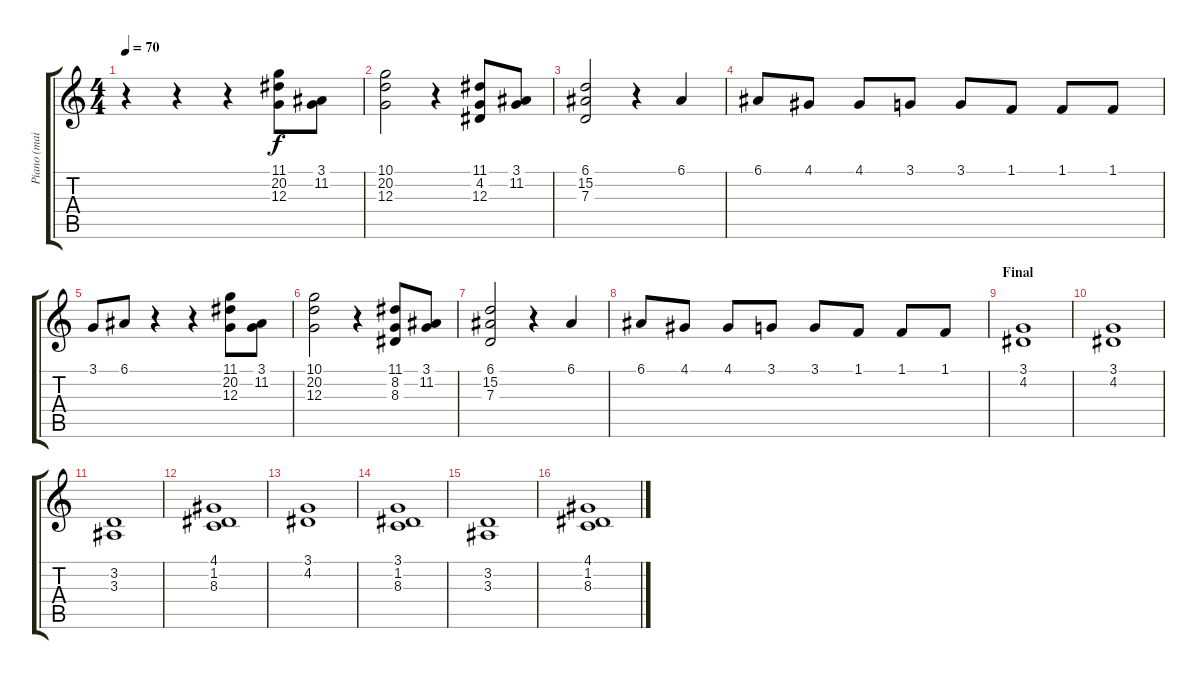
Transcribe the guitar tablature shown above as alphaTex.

\track ("Piano (main droite)" "Piano (mai") {instrument acousticgrandpiano}
\staff {score tabs}
\tuning (E4 B3 G3 D3 A2 E2) {hide}
\ts (4 4)
\tempo 70
\clef g2
\ks c
r.4{dy f} r.4 r.4 (11.1 20.2 12.3).8 (3.1 11.2).8 |
(10.1 20.2 12.3).2 r.4 (11.1 4.2 12.3).8 (3.1 11.2).8 |
(6.1 15.2 7.3).2 r.4 6.1.4 |
6.1.8 4.1.8 4.1.8 3.1.8 3.1.8 1.1.8 1.1.8 1.1.8 |
3.1.8 6.1.8 r.4 r.4 (11.1 20.2 12.3).8 (3.1 11.2).8 |
(10.1 20.2 12.3).2 r.4 (11.1 8.2 8.3).8 (3.1 11.2).8 |
(6.1 15.2 7.3).2 r.4 6.1.4 |
6.1.8 4.1.8 4.1.8 3.1.8 3.1.8 1.1.8 1.1.8 1.1.8 |
\section ("" "Final")
(3.1 4.2).1 |
(3.1 4.2).1 |
(3.2 3.3).1 |
(4.1 1.2 8.3).1 |
(3.1 4.2).1 |
(3.1 1.2 8.3).1 |
(3.2 3.3).1 |
(4.1 1.2 8.3).1
